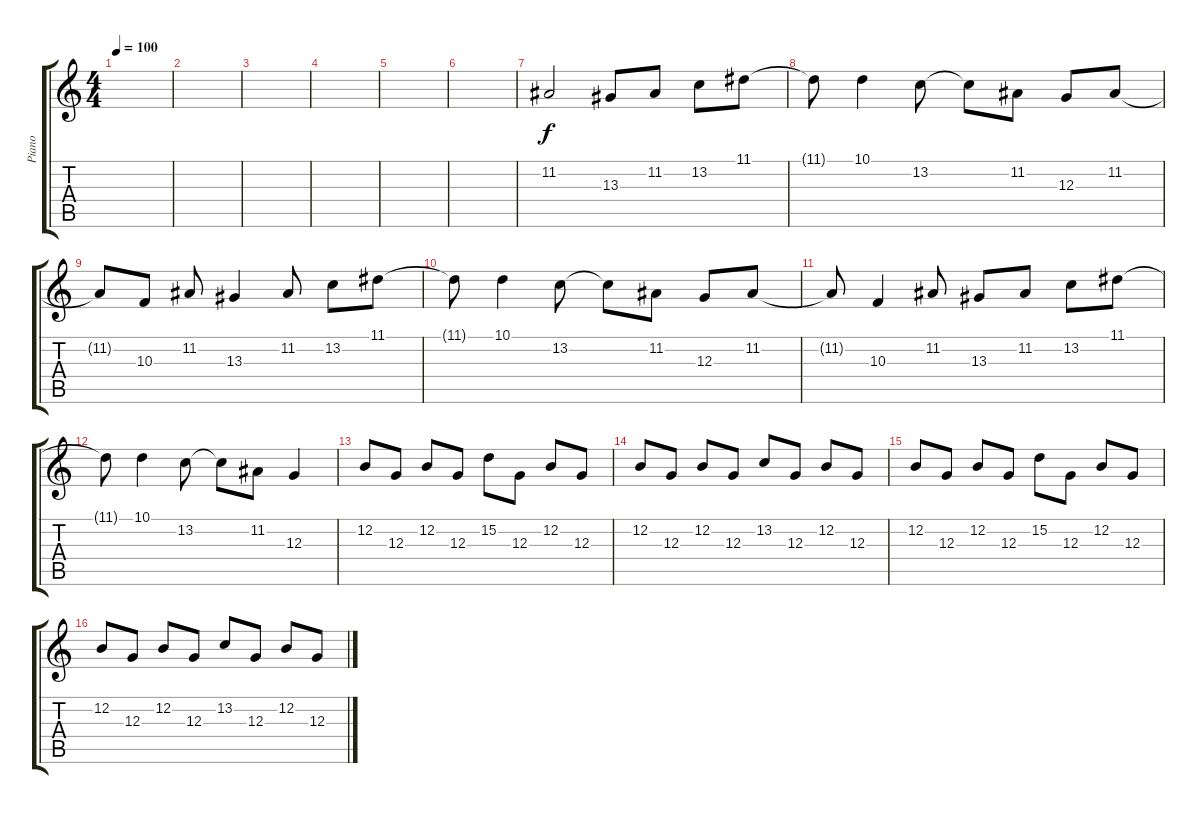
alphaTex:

\track ("Piano" "Piano") {instrument acousticgrandpiano}
\staff {score tabs}
\tuning (E4 B3 G3 D3 A2 E2) {hide}
\ts (4 4)
\tempo 100
\clef g2
\ks c
|
|
|
|
|
|
11.2.2 13.3.8 11.2.8 13.2.8 11.1.8 |
11.1{t}.8 10.1.4 13.2.8 13.2{t}.8 11.2.8 12.3.8 11.2.8 |
11.2{t}.8 10.3.8 11.2.8 13.3.4 11.2.8 13.2.8 11.1.8 |
11.1{t}.8 10.1.4 13.2.8 13.2{t}.8 11.2.8 12.3.8 11.2.8 |
11.2{t}.8 10.3.4 11.2.8 13.3.8 11.2.8 13.2.8 11.1.8 |
11.1{t}.8 10.1.4 13.2.8 13.2{t}.8 11.2.8 12.3.4 |
12.2.8 12.3.8 12.2.8 12.3.8 15.2.8 12.3.8 12.2.8 12.3.8 |
12.2.8 12.3.8 12.2.8 12.3.8 13.2.8 12.3.8 12.2.8 12.3.8 |
12.2.8 12.3.8 12.2.8 12.3.8 15.2.8 12.3.8 12.2.8 12.3.8 |
12.2.8 12.3.8 12.2.8 12.3.8 13.2.8 12.3.8 12.2.8 12.3.8
